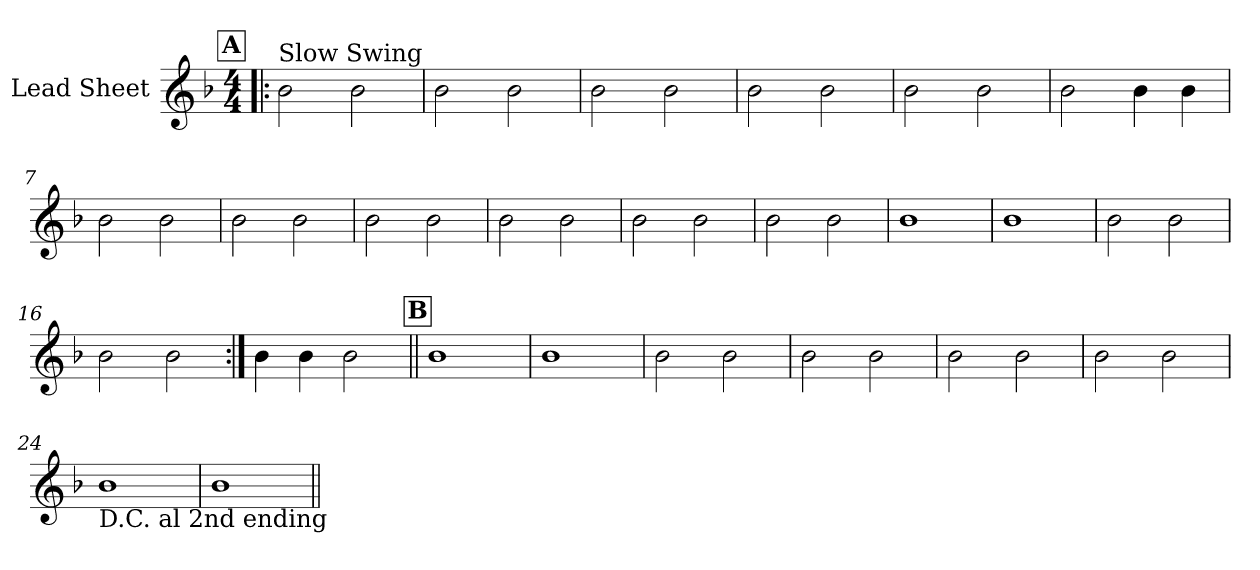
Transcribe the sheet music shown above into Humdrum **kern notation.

**kern
*part1
*staff1
*I"Lead Sheet
*clefG2
*k[b-]
*d:
*M4/4
!!LO:REH:place=s1:a:fs=14:t=A
=1!|:
!LO:TX:a:t=Slow Swing
2b-\
2b-\
=2
2b-\
2b-\
=3
2b-\
2b-\
=4
2b-\
2b-\
!!LO:LB:g=z
=5
2b-\
2b-\
=6
2b-\
4b-\
4b-\
=7
2b-\
2b-\
=8
2b-\
2b-\
!!LO:LB:g=z
=9
2b-\
2b-\
=10
2b-\
2b-\
=11
2b-\
2b-\
=12
2b-\
2b-\
!!LO:LB:g=z
=13
1b-
=14
1b-
=15
2b-\
2b-\
=16
2b-\
2b-\
!!LO:LB:g=z
=17:|!
4b-\
4b-\
2b-\
!!LO:LB:g=z
!!LO:REH:place=s1:a:fs=14:t=B
=18||
1b-
=19
1b-
=20
2b-\
2b-\
=21
2b-\
2b-\
!!LO:LB:g=z
=22
2b-\
2b-\
=23
2b-\
2b-\
=24
!LO:TX:b:t=D.C. al 2nd ending
1b-
=25
1b-
=||
*-
